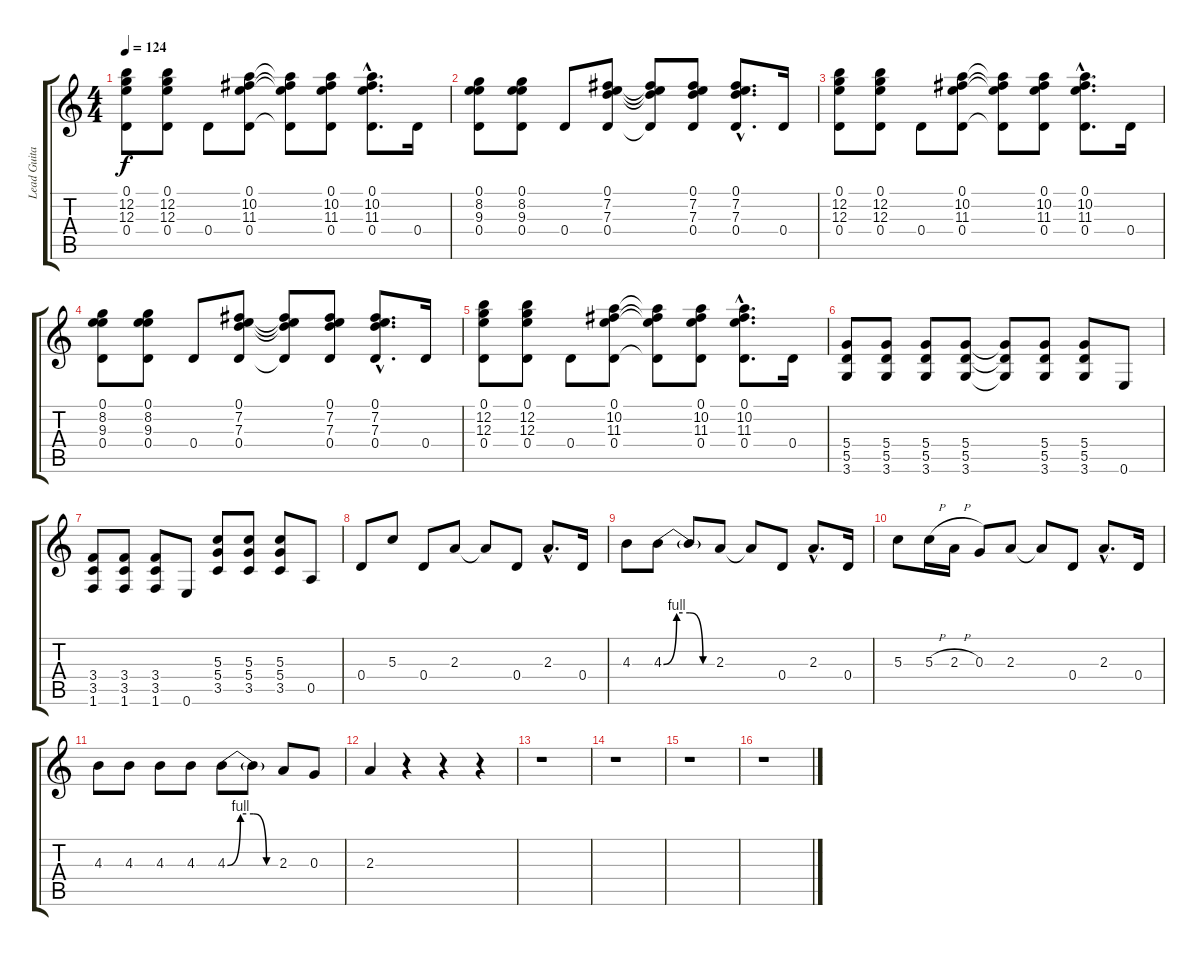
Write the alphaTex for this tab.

\track ("Lead Guitar" "Lead Guita") {instrument overdrivenguitar}
\staff {score tabs}
\tuning (E4 B3 G3 D3 A2 E2) {hide}
\ts (4 4)
\tempo 124
\clef g2
\ks c
(0.1 12.2 12.3 0.4).8{dy f} (0.1 12.2 12.3 0.4).8 0.4.8 (0.1 10.2 11.3 0.4).8 (0.1{t} 10.2{t} 11.3{t} 0.4{t}).8 (0.1 10.2 11.3 0.4).8 (0.1{hac} 10.2{hac} 11.3{hac} 0.4{hac}).8{d} 0.4.16 |
(0.1 8.2 9.3 0.4).8 (0.1 8.2 9.3 0.4).8 0.4.8 (0.1 7.2 7.3 0.4).8 (0.1{t} 7.2{t} 7.3{t} 0.4{t}).8 (0.1 7.2 7.3 0.4).8 (0.1{hac} 7.2{hac} 7.3{hac} 0.4{hac}).8{d} 0.4.16 |
(0.1 12.2 12.3 0.4).8 (0.1 12.2 12.3 0.4).8 0.4.8 (0.1 10.2 11.3 0.4).8 (0.1{t} 10.2{t} 11.3{t} 0.4{t}).8 (0.1 10.2 11.3 0.4).8 (0.1{hac} 10.2{hac} 11.3{hac} 0.4{hac}).8{d} 0.4.16 |
(0.1 8.2 9.3 0.4).8 (0.1 8.2 9.3 0.4).8 0.4.8 (0.1 7.2 7.3 0.4).8 (0.1{t} 7.2{t} 7.3{t} 0.4{t}).8 (0.1 7.2 7.3 0.4).8 (0.1{hac} 7.2{hac} 7.3{hac} 0.4{hac}).8{d} 0.4.16 |
(0.1 12.2 12.3 0.4).8 (0.1 12.2 12.3 0.4).8 0.4.8 (0.1 10.2 11.3 0.4).8 (0.1{t} 10.2{t} 11.3{t} 0.4{t}).8 (0.1 10.2 11.3 0.4).8 (0.1{hac} 10.2{hac} 11.3{hac} 0.4{hac}).8{d} 0.4.16 |
(5.4 5.5 3.6).8 (5.4 5.5 3.6).8 (5.4 5.5 3.6).8 (5.4 5.5 3.6).8 (5.4{t} 5.5{t} 3.6{t}).8 (5.4 5.5 3.6).8 (5.4 5.5 3.6).8 0.6.8 |
(3.4 3.5 1.6).8 (3.4 3.5 1.6).8 (3.4 3.5 1.6).8 0.6.8 (5.3 5.4 3.5).8 (5.3 5.4 3.5).8 (5.3 5.4 3.5).8 0.5.8 |
0.4.8 5.3.8 0.4.8 2.3.8 2.3{t}.8 0.4.8 2.3{hac}.8{d} 0.4.16 |
4.3.8 4.3{be (custom 0 0 15 4 30 4 45 0 60 0)}.8 4.3{t}.8 2.3.8 2.3{t}.8 0.4.8 2.3{hac}.8{d} 0.4.16 |
5.3.8 5.3{h}.16 2.3{h}.16 0.3.8 2.3.8 2.3{t}.8 0.4.8 2.3{hac}.8{d} 0.4.16 |
4.3.8 4.3.8 4.3.8 4.3.8 4.3{be (custom 0 0 15 4 30 4 45 0 60 0)}.8 4.3{t}.8 2.3.8 0.3.8 |
2.3.4 r.4 r.4 r.4 |
r.1 |
r.1 |
r.1 |
r.1
